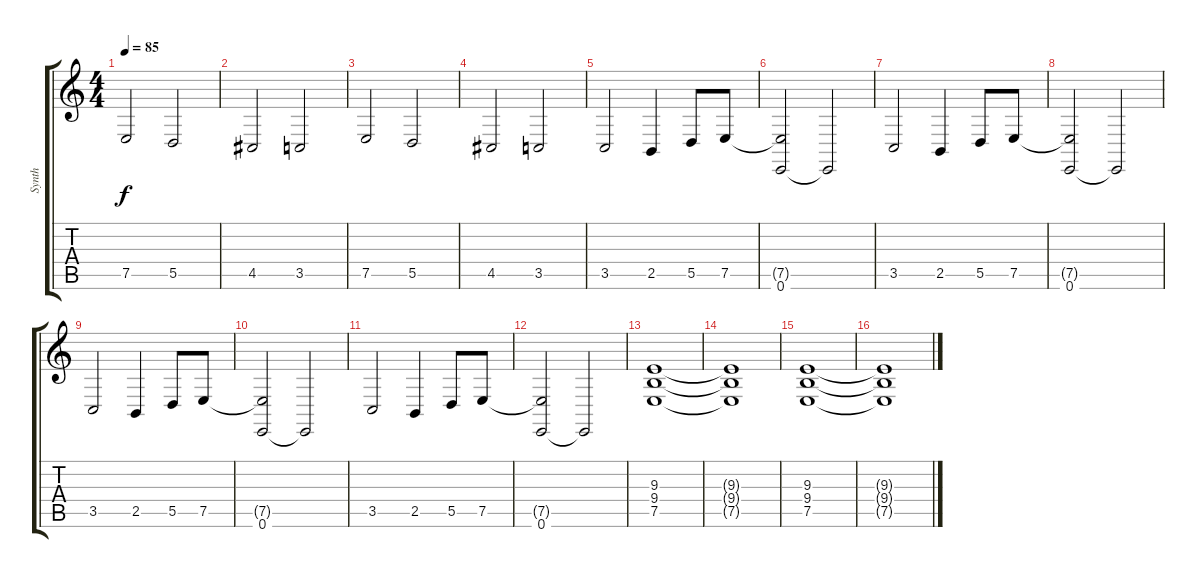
\track ("Synth" "Synth") {instrument synthstrings1}
\staff {score tabs}
\tuning (E4 B3 G3 D3 A2 E2) {hide}
\ts (4 4)
\tempo 85
\clef g2
\ks c
7.5.2{dy f} 5.5.2 |
4.5.2 3.5.2 |
7.5.2 5.5.2 |
4.5.2 3.5.2 |
3.5.2 2.5.4 5.5.8 7.5.8 |
(7.5{t} 0.6).2 0.6{t}.2 |
3.5.2 2.5.4 5.5.8 7.5.8 |
(7.5{t} 0.6).2 0.6{t}.2 |
3.5.2 2.5.4 5.5.8 7.5.8 |
(7.5{t} 0.6).2 0.6{t}.2 |
3.5.2 2.5.4 5.5.8 7.5.8 |
(7.5{t} 0.6).2 0.6{t}.2 |
(9.3 9.4 7.5).1 |
(9.3{t} 9.4{t} 7.5{t}).1 |
(9.3 9.4 7.5).1 |
(9.3{t} 9.4{t} 7.5{t}).1
